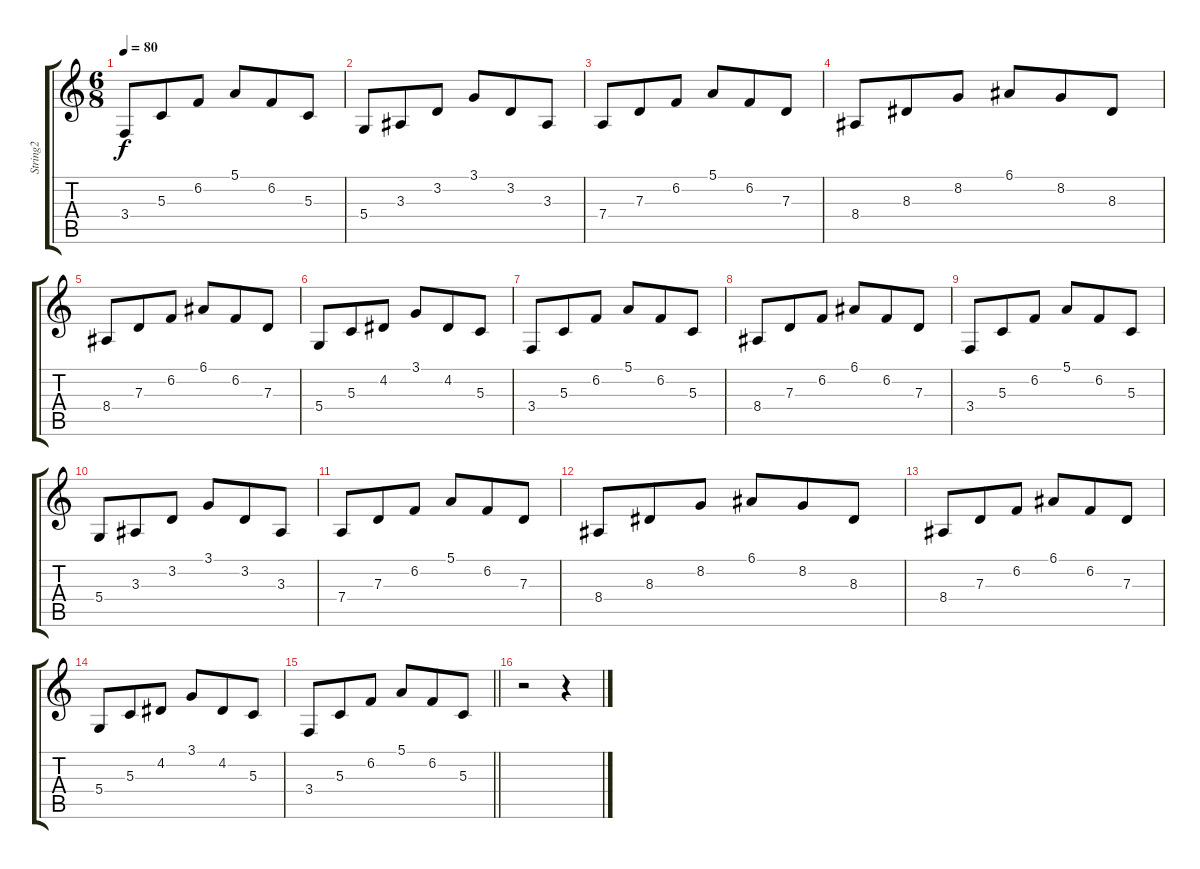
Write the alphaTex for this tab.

\track ("String2" "String2") {instrument pizzicatostrings}
\staff {score tabs}
\tuning (E4 B3 G3 D3 A2 E2) {hide}
\ts (6 8)
\tempo 80
\clef g2
\ks c
3.4.8{dy f} 5.3.8 6.2.8 5.1.8 6.2.8 5.3.8 |
5.4.8 3.3.8 3.2.8 3.1.8 3.2.8 3.3.8 |
7.4.8 7.3.8 6.2.8 5.1.8 6.2.8 7.3.8 |
8.4.8 8.3.8 8.2.8 6.1.8 8.2.8 8.3.8 |
8.4.8 7.3.8 6.2.8 6.1.8 6.2.8 7.3.8 |
5.4.8 5.3.8 4.2.8 3.1.8 4.2.8 5.3.8 |
3.4.8 5.3.8 6.2.8 5.1.8 6.2.8 5.3.8 |
8.4.8 7.3.8 6.2.8 6.1.8 6.2.8 7.3.8 |
3.4.8 5.3.8 6.2.8 5.1.8 6.2.8 5.3.8 |
5.4.8 3.3.8 3.2.8 3.1.8 3.2.8 3.3.8 |
7.4.8 7.3.8 6.2.8 5.1.8 6.2.8 7.3.8 |
8.4.8 8.3.8 8.2.8 6.1.8 8.2.8 8.3.8 |
8.4.8 7.3.8 6.2.8 6.1.8 6.2.8 7.3.8{txt ""} |
5.4.8 5.3.8 4.2.8 3.1.8 4.2.8 5.3.8 |
\barLineRight lightlight
3.4.8 5.3.8 6.2.8 5.1.8 6.2.8 5.3.8 |
r.2 r.4
